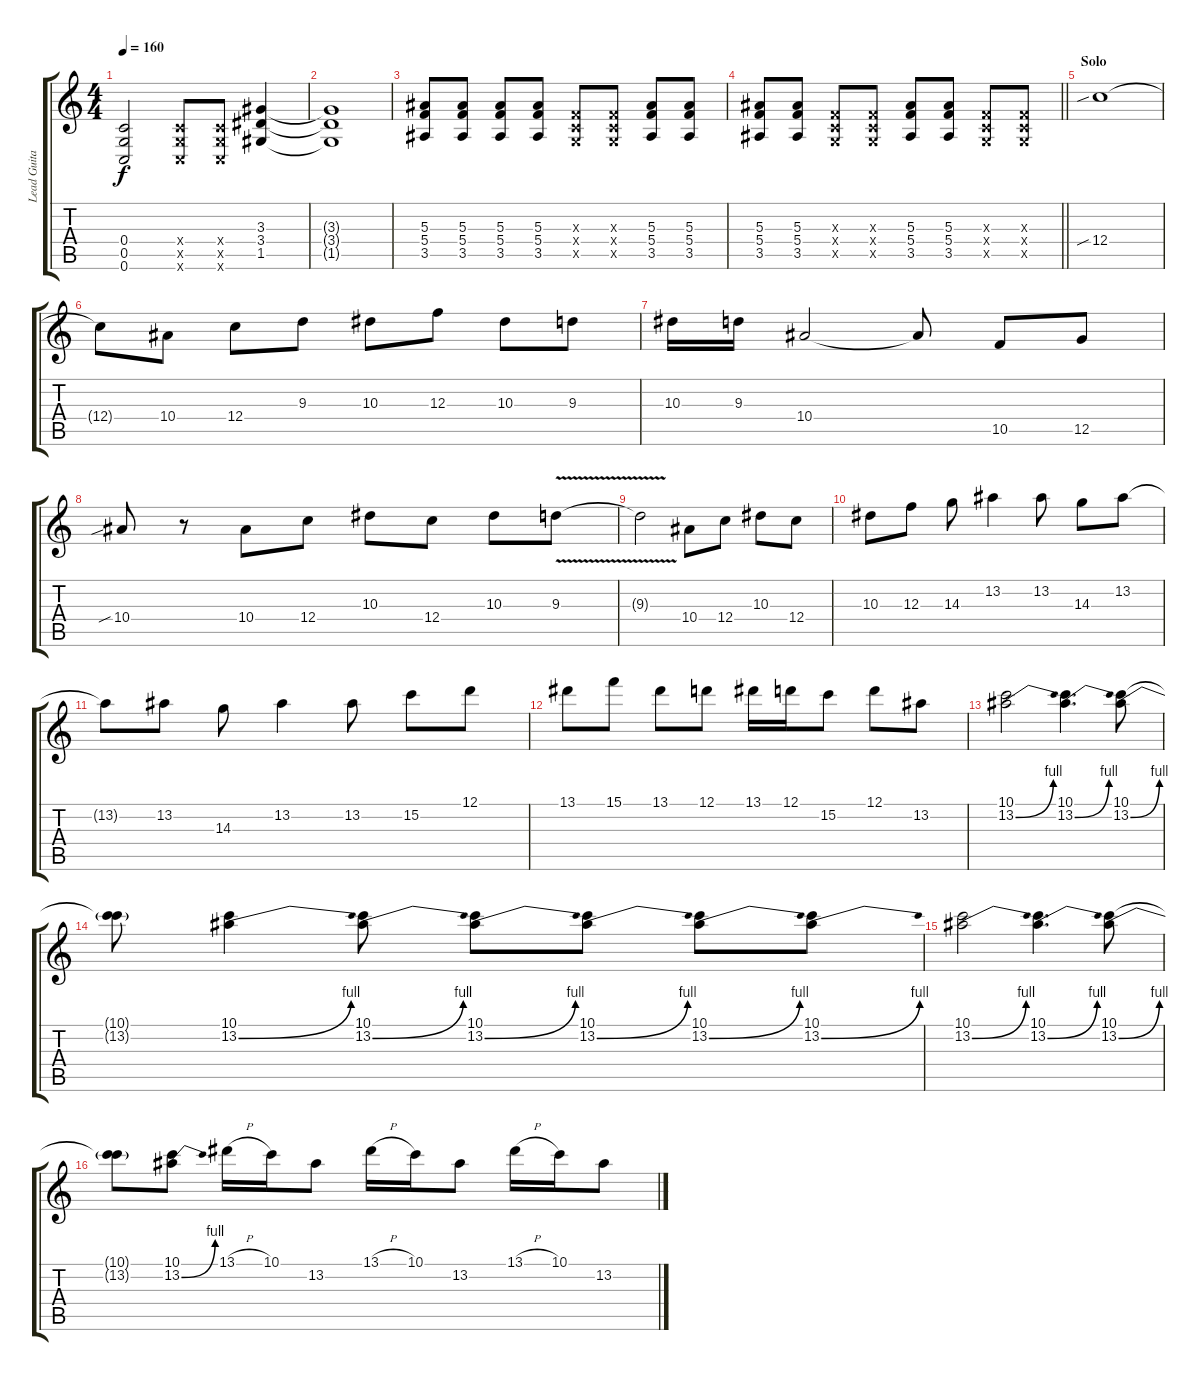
\track ("Lead Guitar" "Lead Guita") {instrument distortionguitar}
\staff {score tabs}
\tuning (D4 A3 F3 C3 G2 C2) {hide}
\ts (4 4)
\tempo 160
\clef g2
\ks c
(0.4 0.5 0.6).2{dy f} (0.4{x} 0.5{x} 0.6{x}).8 (0.4{x} 0.5{x} 0.6{x}).8 (3.3 3.4 1.5).4 |
(3.3{t} 3.4{t} 1.5{t}).1 |
(5.3 5.4 3.5).8 (5.3 5.4 3.5).8 (5.3 5.4 3.5).8 (5.3 5.4 3.5).8 (0.3{x} 0.4{x} 0.5{x}).8 (0.3{x} 0.4{x} 0.5{x}).8 (5.3 5.4 3.5).8 (5.3 5.4 3.5).8 |
\barLineRight lightlight
(5.3 5.4 3.5).8 (5.3 5.4 3.5).8 (0.3{x} 0.4{x} 0.5{x}).8 (0.3{x} 0.4{x} 0.5{x}).8 (5.3 5.4 3.5).8 (5.3 5.4 3.5).8 (0.3{x} 0.4{x} 0.5{x}).8 (0.3{x} 0.4{x} 0.5{x}).8 |
\section ("" "Solo")
12.4{sib}.1 |
12.4{t}.8 10.4.8 12.4.8 9.3.8 10.3.8 12.3.8 10.3.8 9.3.8 |
10.3.16 9.3.16 10.4.2 10.4{t}.8 10.5.8 12.5.8 |
10.4{sib}.8 r.8 10.4.8 12.4.8 10.3.8 12.4.8 10.3.8 9.3{v}.8 |
9.3{t}.2 10.4.8 12.4.8 10.3.8 12.4.8 |
10.3.8 12.3.8 14.3.8 13.2.4 13.2.8 14.3.8 13.2.8 |
13.2{t}.8 13.2.8 14.3.8 13.2.4 13.2.8 15.2.8 12.1.8 |
13.1.8 15.1.8 13.1.8 12.1.8 13.1.16 12.1.16 15.2.8 12.1.8 13.2.8 |
(10.1 13.2{be (bend 0 0 60 4)}).2 (10.1 13.2{be (bend 0 0 60 4)}).4{d} (10.1 13.2{be (bend 0 0 60 4)}).8 |
(10.1{t} 13.2{t}).8 (10.1 13.2{be (bend 0 0 60 4)}).4 (10.1 13.2{be (bend 0 0 60 4)}).8 (10.1 13.2{be (bend 0 0 60 4)}).8 (10.1 13.2{be (bend 0 0 60 4)}).8 (10.1 13.2{be (bend 0 0 60 4)}).8 (10.1 13.2{be (bend 0 0 60 4)}).8 |
(10.1 13.2{be (bend 0 0 60 4)}).2 (10.1 13.2{be (bend 0 0 60 4)}).4{d} (10.1 13.2{be (bend 0 0 60 4)}).8 |
(10.1{t} 13.2{t}).8 (10.1 13.2{be (bend 0 0 60 4)}).8 13.1{h}.16 10.1.16 13.2.8 13.1{h}.16 10.1.16 13.2.8 13.1{h}.16 10.1.16 13.2.8
